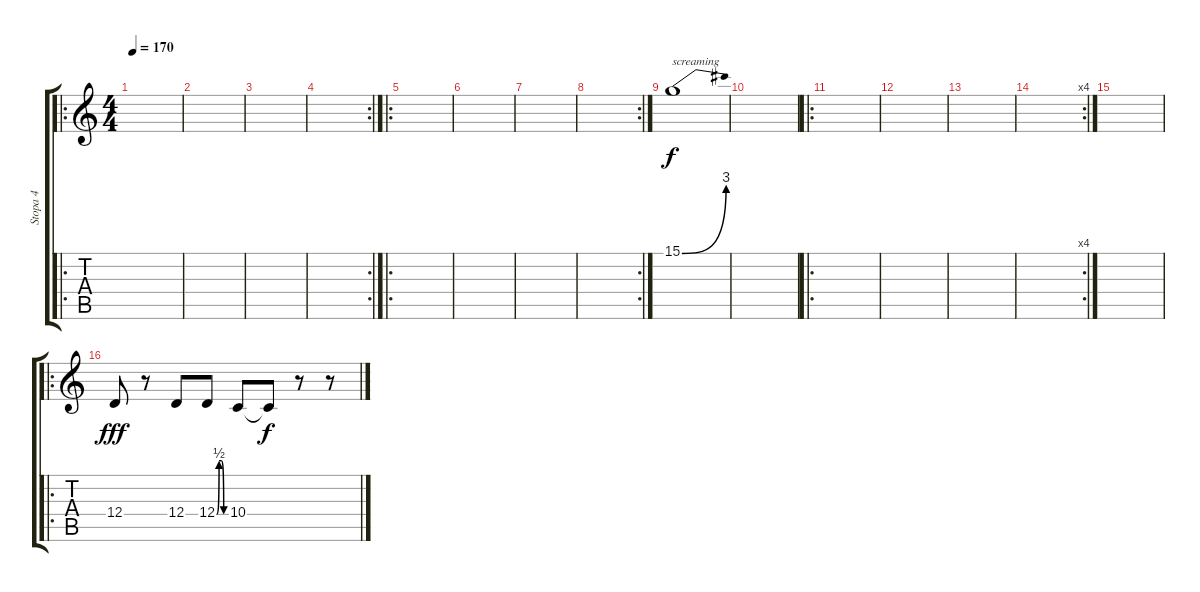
\track ("Stopa 4" "Stopa 4") {instrument lead6voice}
\staff {score tabs}
\tuning (E4 B3 G3 D3 A2 E2) {hide}
\ro
\ts (4 4)
\tempo 170
\clef g2
\ks c
|
|
|
\rc 2
|
\ro
|
|
|
\rc 2
|
15.1{be (bend 0 0 60 12)}.1{txt "screaming"} |
|
\ro
|
|
|
\rc 4
|
|
\ro
12.4.8{dy fff} r.8 12.4.8 12.4{be (custom 0 0 15 2 30 2 45 0 60 0)}.8 10.4.8 10.4{t}.8{dy f} r.8 r.8
